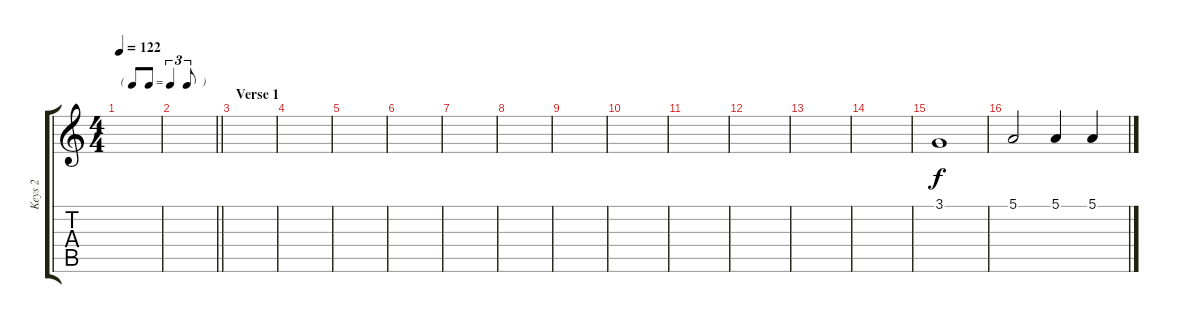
\track ("Keys 2" "Keys 2") {instrument lead2sawtooth}
\staff {score tabs}
\tuning (E4 B3 G3 D3 A2 E2) {hide}
\ts (4 4)
\tf triplet8th
\tempo 122
\clef g2
\ks c
|
\barLineRight lightlight
|
\section ("" "Verse 1")
|
|
|
|
|
|
|
|
|
|
|
|
3.1.1 |
5.1.2 5.1.4 5.1.4
